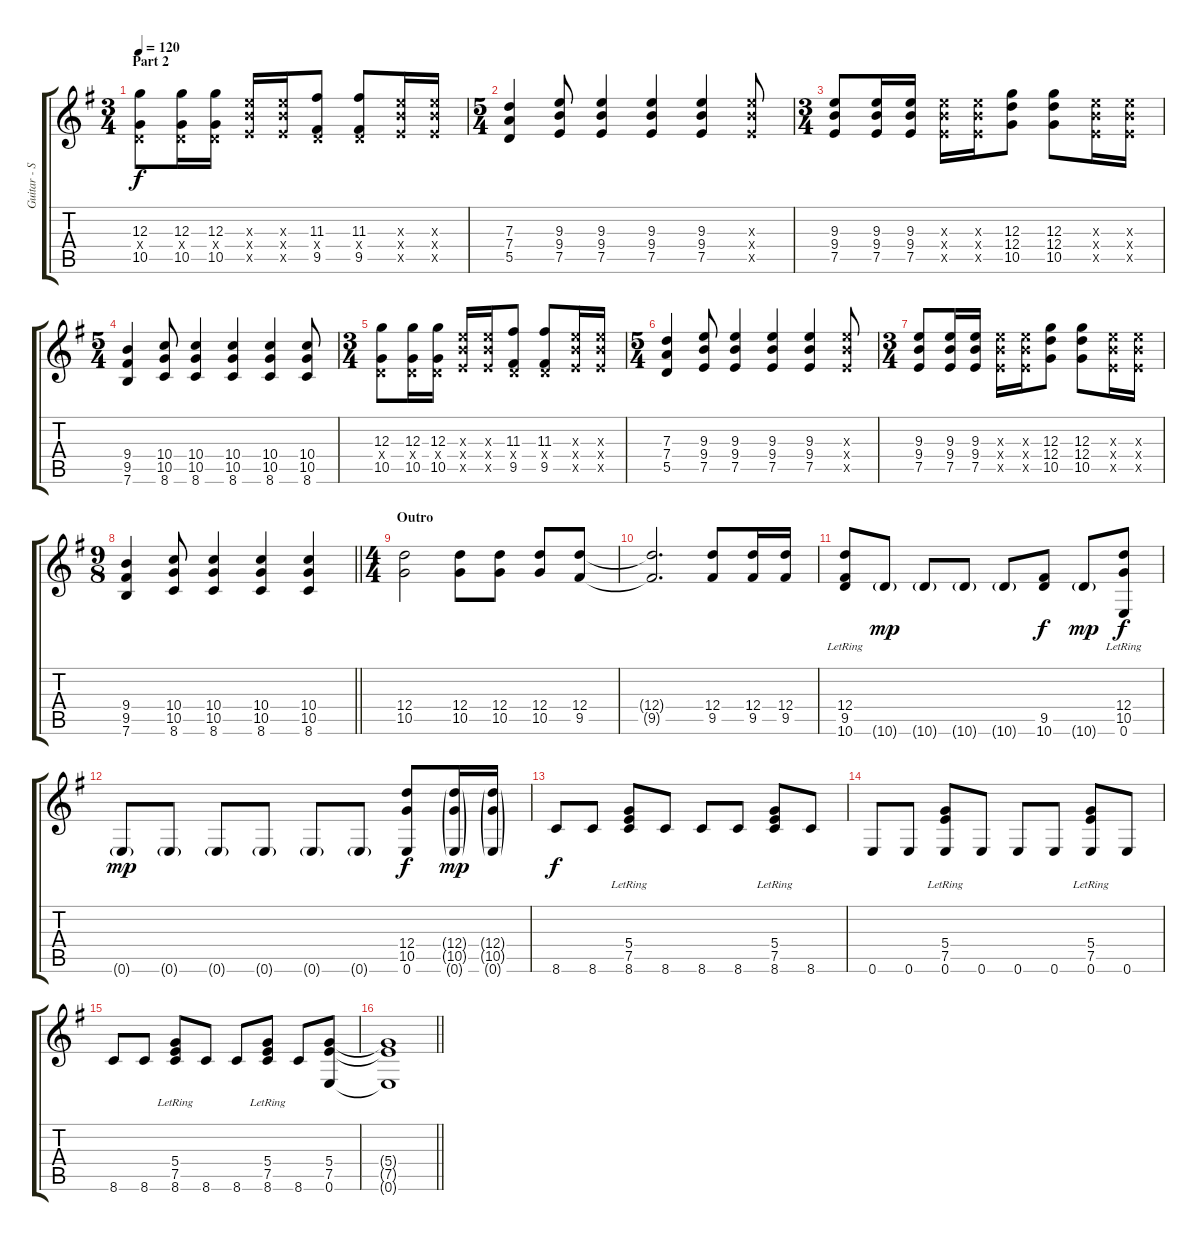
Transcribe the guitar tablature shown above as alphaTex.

\track ("Guitar - Simon Neil" "Guitar - S") {instrument electricguitarclean}
\staff {score tabs}
\tuning (E4 B3 G3 D3 A2 E2) {hide}
\ts (3 4)
\section ("" "Part 2")
\tempo 120
\clef g2
\ks eminor
(12.3 0.4{x} 10.5).8{dy f} (12.3 0.4{x} 10.5).16 (12.3 0.4{x} 10.5).16 (9.3{x} 9.4{x} 7.5{x}).16 (9.3{x} 9.4{x} 7.5{x}).16 (11.3 0.4{x} 9.5).8 (11.3 0.4{x} 9.5).8 (9.3{x} 9.4{x} 7.5{x}).16 (9.3{x} 9.4{x} 7.5{x}).16 |
\ts (5 4)
(7.3 7.4 5.5).4 (9.3 9.4 7.5).8 (9.3 9.4 7.5).4 (9.3 9.4 7.5).4 (9.3 9.4 7.5).4 (9.3{x} 9.4{x} 7.5{x}).8 |
\ts (3 4)
(9.3 9.4 7.5).8 (9.3 9.4 7.5).16 (9.3 9.4 7.5).16 (9.3{x} 9.4{x} 7.5{x}).16 (9.3{x} 9.4{x} 7.5{x}).16 (12.3 12.4 10.5).8 (12.3 12.4 10.5).8 (9.3{x} 9.4{x} 7.5{x}).16 (9.3{x} 9.4{x} 7.5{x}).16 |
\ts (5 4)
(9.4 9.5 7.6).4 (10.4 10.5 8.6).8 (10.4 10.5 8.6).4 (10.4 10.5 8.6).4 (10.4 10.5 8.6).4 (10.4 10.5 8.6).8 |
\ts (3 4)
(12.3 0.4{x} 10.5).8 (12.3 0.4{x} 10.5).16 (12.3 0.4{x} 10.5).16 (9.3{x} 9.4{x} 7.5{x}).16 (9.3{x} 9.4{x} 7.5{x}).16 (11.3 0.4{x} 9.5).8 (11.3 0.4{x} 9.5).8 (9.3{x} 9.4{x} 7.5{x}).16 (9.3{x} 9.4{x} 7.5{x}).16 |
\ts (5 4)
(7.3 7.4 5.5).4 (9.3 9.4 7.5).8 (9.3 9.4 7.5).4 (9.3 9.4 7.5).4 (9.3 9.4 7.5).4 (9.3{x} 9.4{x} 7.5{x}).8 |
\ts (3 4)
(9.3 9.4 7.5).8 (9.3 9.4 7.5).16 (9.3 9.4 7.5).16 (9.3{x} 9.4{x} 7.5{x}).16 (9.3{x} 9.4{x} 7.5{x}).16 (12.3 12.4 10.5).8 (12.3 12.4 10.5).8 (9.3{x} 9.4{x} 7.5{x}).16 (9.3{x} 9.4{x} 7.5{x}).16 |
\ts (9 8)
\barLineRight lightlight
(9.4 9.5 7.6).4 (10.4 10.5 8.6).8 (10.4 10.5 8.6).4 (10.4 10.5 8.6).4 (10.4 10.5 8.6).4 |
\ts (4 4)
\section ("" "Outro")
(12.4 10.5).2{volume 11 instrument electricguitarclean} (12.4 10.5).8 (12.4 10.5).8 (12.4 10.5).8 (12.4 9.5).8 |
(12.4{t} 9.5{t}).2{d} (12.4 9.5).8 (12.4 9.5).16 (12.4 9.5).16 |
(12.4{lr} 9.5{lr} 10.6).8 10.6{g}.8{dy mp} 10.6{g}.8 10.6{g}.8 10.6{g}.8 (9.5 10.6).8{dy f} 10.6{g}.8{dy mp} (12.4{lr} 10.5{lr} 0.6).8{dy f} |
0.6{g}.8{dy mp} 0.6{g}.8 0.6{g}.8 0.6{g}.8 0.6{g}.8 0.6{g}.8 (12.4 10.5 0.6).8{dy f} (12.4{g} 10.5{g} 0.6{g}).16{dy mp} (12.4{g} 10.5{g} 0.6{g}).16 |
8.6.8{dy f} 8.6.8 (5.4{lr} 7.5{lr} 8.6).8 8.6.8 8.6.8 8.6.8 (5.4{lr} 7.5 8.6).8 8.6.8 |
0.6.8 0.6.8 (5.4{lr} 7.5{lr} 0.6).8 0.6.8 0.6.8 0.6.8 (5.4{lr} 7.5{lr} 0.6).8 0.6.8 |
8.6.8 8.6.8 (5.4{lr} 7.5{lr} 8.6).8 8.6.8 8.6.8 (5.4{lr} 7.5{lr} 8.6).8 8.6.8 (5.4 7.5 0.6).8 |
\barLineRight lightlight
(5.4{t} 7.5{t} 0.6{t}).1
